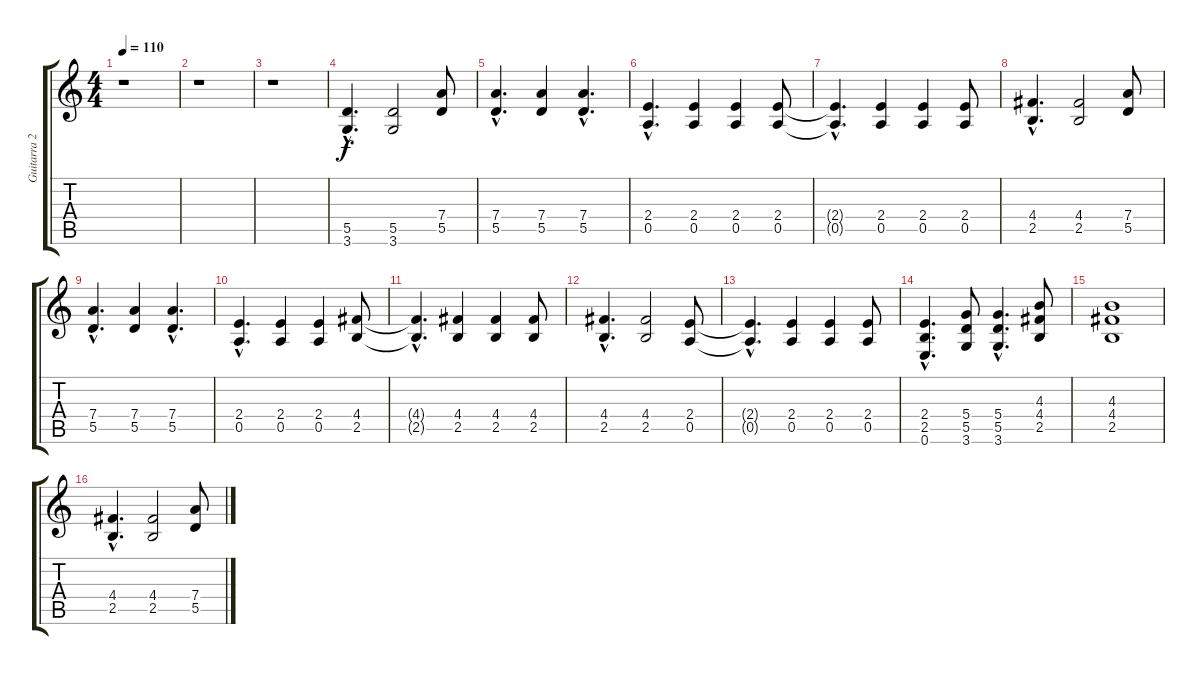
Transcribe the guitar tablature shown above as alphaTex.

\track ("Guitarra 2" "Guitarra 2") {instrument distortionguitar}
\staff {score tabs}
\tuning (E4 B3 G3 D3 A2 E2) {hide}
\ts (4 4)
\tempo 110
\clef g2
\ks c
r.1{dy f} |
r.1 |
r.1 |
(5.5{hac} 3.6{hac}).4{d} (5.5 3.6).2 (7.4 5.5).8 |
(7.4{hac} 5.5{hac}).4{d} (7.4 5.5).4 (7.4{hac} 5.5{hac}).4{d} |
(2.4{hac} 0.5{hac}).4{d} (2.4 0.5).4 (2.4 0.5).4 (2.4 0.5).8 |
(2.4{hac t} 0.5{hac t}).4{d} (2.4 0.5).4 (2.4 0.5).4 (2.4 0.5).8 |
(4.4{hac} 2.5{hac}).4{d} (4.4 2.5).2 (7.4 5.5).8 |
(7.4{hac} 5.5{hac}).4{d} (7.4 5.5).4 (7.4{hac} 5.5{hac}).4{d} |
(2.4{hac} 0.5{hac}).4{d} (2.4 0.5).4 (2.4 0.5).4 (4.4 2.5).8 |
(4.4{hac t} 2.5{hac t}).4{d} (4.4 2.5).4 (4.4 2.5).4 (4.4 2.5).8 |
(4.4{hac} 2.5{hac}).4{d} (4.4 2.5).2 (2.4 0.5).8 |
(2.4{hac t} 0.5{hac t}).4{d} (2.4 0.5).4 (2.4 0.5).4 (2.4 0.5).8 |
(2.4{hac} 2.5{hac} 0.6{hac}).4{d} (5.4 5.5 3.6).8 (5.4{hac} 5.5{hac} 3.6{hac}).4{d} (4.3 4.4 2.5).8 |
(4.3 4.4 2.5).1 |
(4.4{hac} 2.5{hac}).4{d} (4.4 2.5).2 (7.4 5.5).8
